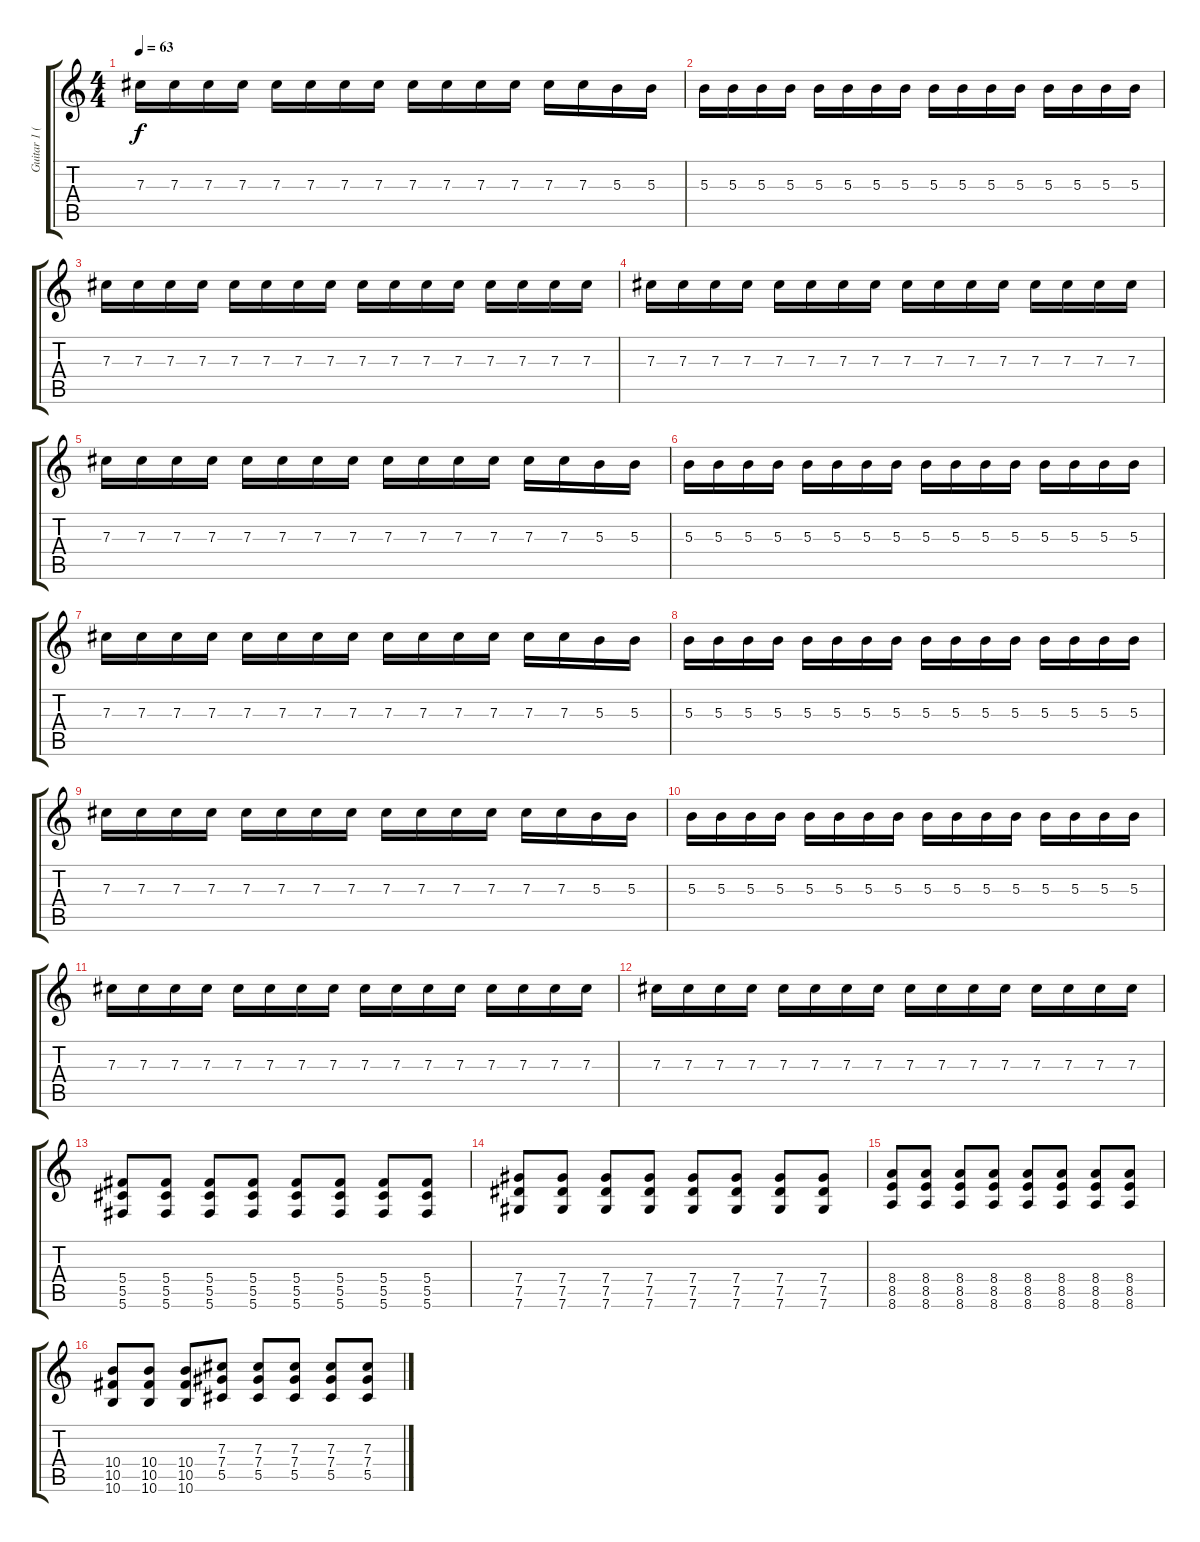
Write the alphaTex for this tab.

\track ("Guitar 1 (Drop C#)" "Guitar 1 (") {instrument distortionguitar}
\staff {score tabs}
\tuning (Eb4 Bb3 Gb3 Db3 Ab2 Db2) {hide}
\ts (4 4)
\tempo 63
\clef g2
\ks c
7.3.16{dy f} 7.3.16 7.3.16 7.3.16 7.3.16 7.3.16 7.3.16 7.3.16 7.3.16 7.3.16 7.3.16 7.3.16 7.3.16 7.3.16 5.3.16 5.3.16 |
5.3.16 5.3.16 5.3.16 5.3.16 5.3.16 5.3.16 5.3.16 5.3.16 5.3.16 5.3.16 5.3.16 5.3.16 5.3.16 5.3.16 5.3.16 5.3.16 |
7.3.16 7.3.16 7.3.16 7.3.16 7.3.16 7.3.16 7.3.16 7.3.16 7.3.16 7.3.16 7.3.16 7.3.16 7.3.16 7.3.16 7.3.16 7.3.16 |
7.3.16 7.3.16 7.3.16 7.3.16 7.3.16 7.3.16 7.3.16 7.3.16 7.3.16 7.3.16 7.3.16 7.3.16 7.3.16 7.3.16 7.3.16 7.3.16 |
7.3.16 7.3.16 7.3.16 7.3.16 7.3.16 7.3.16 7.3.16 7.3.16 7.3.16 7.3.16 7.3.16 7.3.16 7.3.16 7.3.16 5.3.16 5.3.16 |
5.3.16 5.3.16 5.3.16 5.3.16 5.3.16 5.3.16 5.3.16 5.3.16 5.3.16 5.3.16 5.3.16 5.3.16 5.3.16 5.3.16 5.3.16 5.3.16 |
7.3.16 7.3.16 7.3.16 7.3.16 7.3.16 7.3.16 7.3.16 7.3.16 7.3.16 7.3.16 7.3.16 7.3.16 7.3.16 7.3.16 5.3.16 5.3.16 |
5.3.16 5.3.16 5.3.16 5.3.16 5.3.16 5.3.16 5.3.16 5.3.16 5.3.16 5.3.16 5.3.16 5.3.16 5.3.16 5.3.16 5.3.16 5.3.16 |
7.3.16 7.3.16 7.3.16 7.3.16 7.3.16 7.3.16 7.3.16 7.3.16 7.3.16 7.3.16 7.3.16 7.3.16 7.3.16 7.3.16 5.3.16 5.3.16 |
5.3.16 5.3.16 5.3.16 5.3.16 5.3.16 5.3.16 5.3.16 5.3.16 5.3.16 5.3.16 5.3.16 5.3.16 5.3.16 5.3.16 5.3.16 5.3.16 |
7.3.16 7.3.16 7.3.16 7.3.16 7.3.16 7.3.16 7.3.16 7.3.16 7.3.16 7.3.16 7.3.16 7.3.16 7.3.16 7.3.16 7.3.16 7.3.16 |
7.3.16 7.3.16 7.3.16 7.3.16 7.3.16 7.3.16 7.3.16 7.3.16 7.3.16 7.3.16 7.3.16 7.3.16 7.3.16 7.3.16 7.3.16 7.3.16 |
(5.4 5.5 5.6).8 (5.4 5.5 5.6).8 (5.4 5.5 5.6).8 (5.4 5.5 5.6).8 (5.4 5.5 5.6).8 (5.4 5.5 5.6).8 (5.4 5.5 5.6).8 (5.4 5.5 5.6).8 |
(7.4 7.5 7.6).8 (7.4 7.5 7.6).8 (7.4 7.5 7.6).8 (7.4 7.5 7.6).8 (7.4 7.5 7.6).8 (7.4 7.5 7.6).8 (7.4 7.5 7.6).8 (7.4 7.5 7.6).8 |
(8.4 8.5 8.6).8 (8.4 8.5 8.6).8 (8.4 8.5 8.6).8 (8.4 8.5 8.6).8 (8.4 8.5 8.6).8 (8.4 8.5 8.6).8 (8.4 8.5 8.6).8 (8.4 8.5 8.6).8 |
(10.4 10.5 10.6).8 (10.4 10.5 10.6).8 (10.4 10.5 10.6).8 (7.3 7.4 5.5).8 (7.3 7.4 5.5).8 (7.3 7.4 5.5).8 (7.3 7.4 5.5).8 (7.3 7.4 5.5).8
